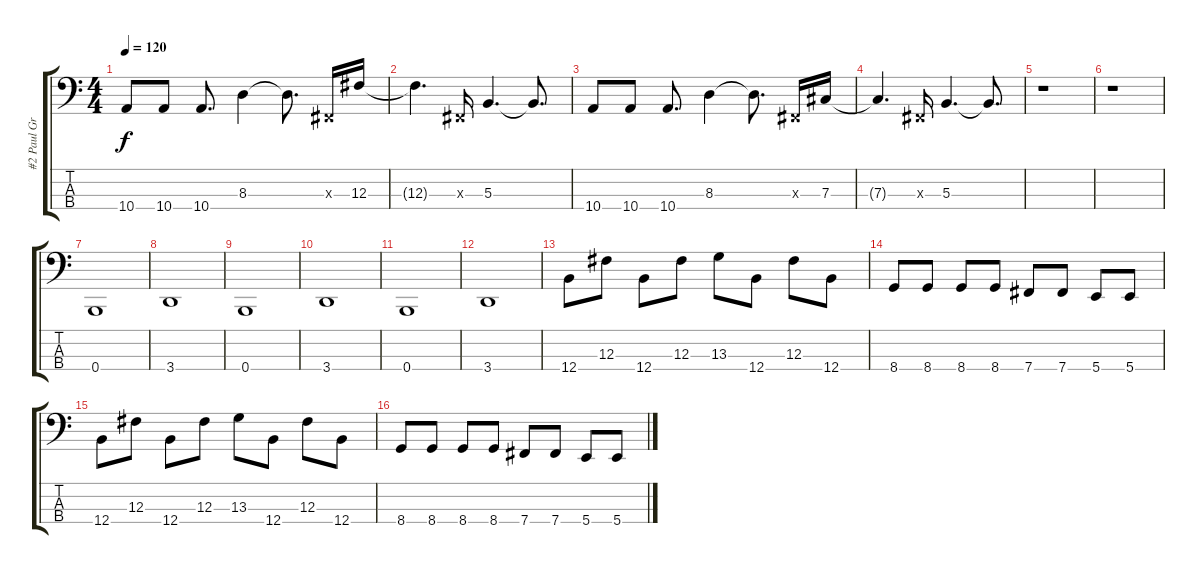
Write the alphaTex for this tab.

\track ("#2 Paul Gray" "#2 Paul Gr") {instrument electricbasspick}
\staff {score tabs}
\tuning (E2 B1 Gb1 B0) {hide}
\ts (4 4)
\tempo 120
\clef f4
\ks c
10.4.8{dy f} 10.4.8 10.4.8{d} 8.3.4 8.3{t}.8{d} 0.3{x}.16 12.3.16 |
12.3{t}.4{d} 0.3{x}.16 5.3.4{d} 5.3{t}.8{d} |
10.4.8 10.4.8 10.4.8{d} 8.3.4 8.3{t}.8{d} 0.3{x}.16 7.3.16 |
7.3{t}.4{d} 0.3{x}.16 5.3.4{d} 5.3{t}.8{d} |
r.1 |
r.1 |
0.4.1 |
3.4.1 |
0.4.1 |
3.4.1 |
0.4.1 |
3.4.1 |
12.4.8 12.3.8 12.4.8 12.3.8 13.3.8 12.4.8 12.3.8 12.4.8 |
8.4.8 8.4.8 8.4.8 8.4.8 7.4.8 7.4.8 5.4.8 5.4.8 |
12.4.8 12.3.8 12.4.8 12.3.8 13.3.8 12.4.8 12.3.8 12.4.8 |
8.4.8 8.4.8 8.4.8 8.4.8 7.4.8 7.4.8 5.4.8 5.4.8
